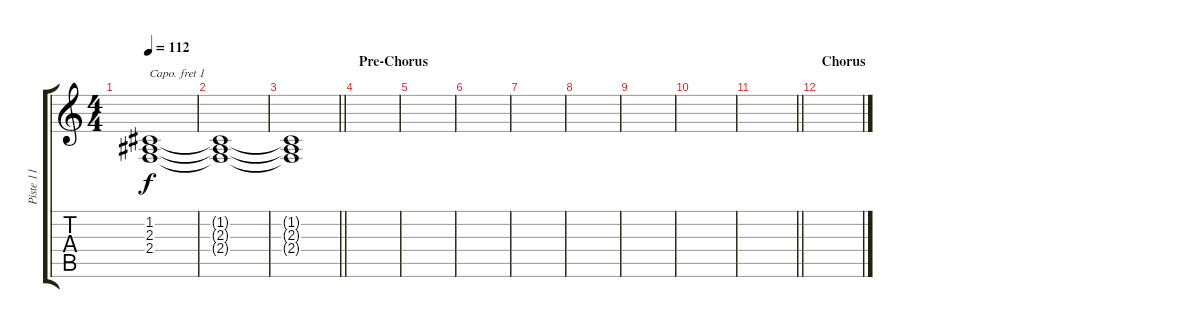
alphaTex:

\track ("Piste 11" "Piste 11") {instrument stringensemble1}
\staff {score tabs}
\capo 1
\tuning (E4 B3 G3 D3 A2 E2) {hide}
\ts (4 4)
\tempo 112
\clef g2
\ks c
(1.2{t} 2.3{t} 2.4{t}).1{dy f} |
(1.2{t} 2.3{t} 2.4{t}).1 |
\barLineRight lightlight
(1.2{t} 2.3{t} 2.4{t}).1 |
\section ("" "Pre-Chorus")
|
|
|
|
|
|
|
\barLineRight lightlight
|
\section ("" "Chorus")
